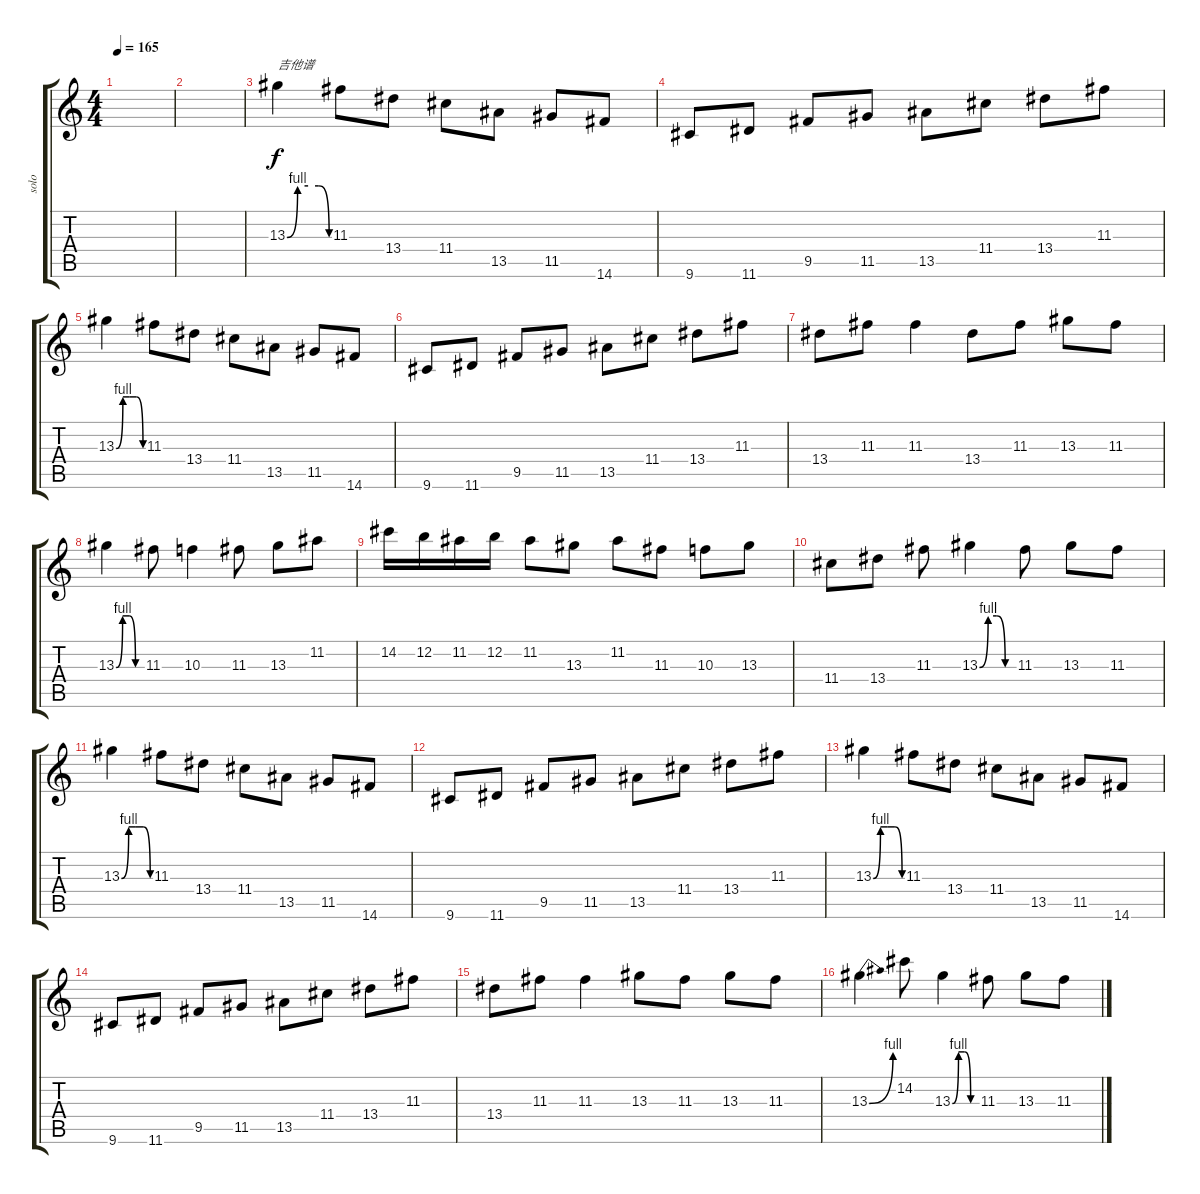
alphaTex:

\track ("solo" "solo") {instrument distortionguitar}
\staff {score tabs}
\tuning (E4 B3 G3 D3 A2 E2) {hide}
\ts (4 4)
\tempo 165
\clef g2
\ks c
|
|
13.3{be (custom 0 0 15 4 30 4 45 4 60 0)}.4{txt "吉他谱"} 11.3.8 13.4.8 11.4.8 13.5.8 11.5.8 14.6.8 |
9.6.8 11.6.8 9.5.8 11.5.8 13.5.8 11.4.8 13.4.8 11.3.8 |
13.3{be (custom 0 0 15 4 30 4 45 4 60 0)}.4 11.3.8 13.4.8 11.4.8 13.5.8 11.5.8 14.6.8 |
9.6.8 11.6.8 9.5.8 11.5.8 13.5.8 11.4.8 13.4.8 11.3.8 |
13.4.8 11.3.8 11.3.4 13.4.8 11.3.8 13.3.8 11.3.8 |
13.3{be (custom 0 0 15 4 30 4 45 0 60 0)}.4 11.3.8 10.3.4 11.3.8 13.3.8 11.2.8 |
14.2.16 12.2.16 11.2.16 12.2.16 11.2.8 13.3.8 11.2.8 11.3.8 10.3.8 13.3.8 |
11.4.8 13.4.8 11.3.8 13.3{be (custom 0 0 15 4 30 4 45 0 60 0)}.4 11.3.8 13.3.8 11.3.8 |
13.3{be (custom 0 0 15 4 30 4 45 4 60 0)}.4 11.3.8 13.4.8 11.4.8 13.5.8 11.5.8 14.6.8 |
9.6.8 11.6.8 9.5.8 11.5.8 13.5.8 11.4.8 13.4.8 11.3.8 |
13.3{be (custom 0 0 15 4 30 4 45 4 60 0)}.4 11.3.8 13.4.8 11.4.8 13.5.8 11.5.8 14.6.8 |
9.6.8 11.6.8 9.5.8 11.5.8 13.5.8 11.4.8 13.4.8 11.3.8 |
13.4.8 11.3.8 11.3.4 13.3.8 11.3.8 13.3.8 11.3.8 |
13.3{be (bend 0 0 60 4)}.4 14.2.8 13.3{be (custom 0 0 15 4 30 4 45 0 60 0)}.4 11.3.8 13.3.8 11.3.8
